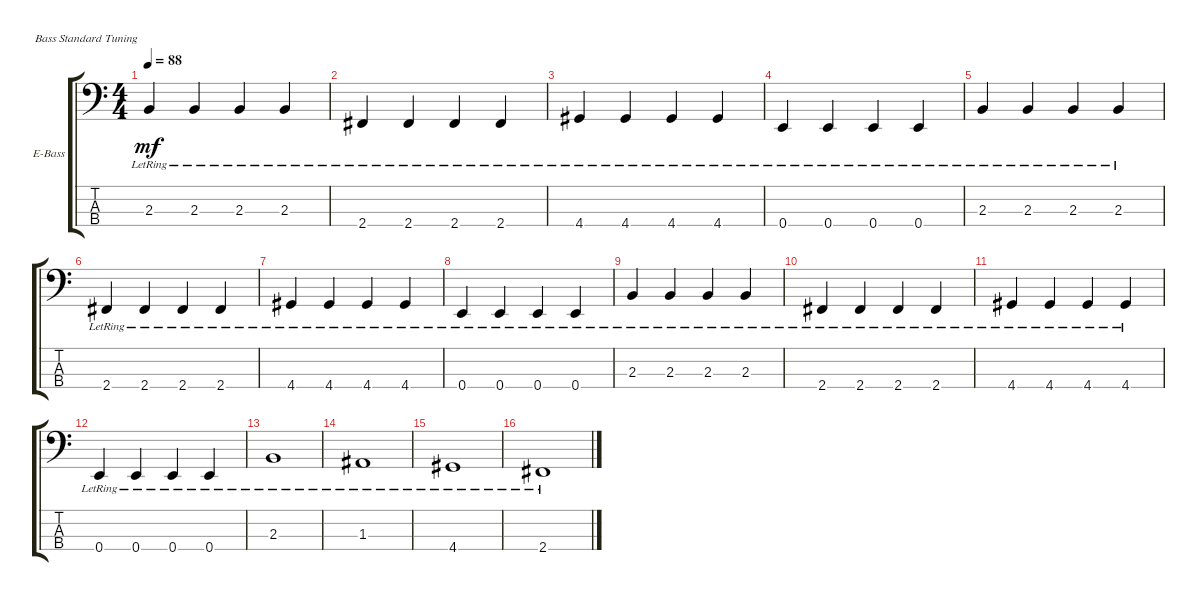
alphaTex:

\defaultSystemsLayout 4
\bracketExtendMode groupsimilarinstruments
\firstSystemTrackNameOrientation horizontal
\otherSystemsTrackNameOrientation horizontal
\track ("Electric Bass" "E-Bass") {instrument electricbassfinger}
\staff {score tabs}
\tuning (G2 D2 A1 E1)
\ts (4 4)
\tempo 88
\clef f4
\ks c
2.3{lr}.4{dy mf} 2.3{lr}.4 2.3{lr}.4 2.3{lr}.4 |
2.4{lr}.4 2.4{lr}.4 2.4{lr}.4 2.4{lr}.4 |
4.4{lr}.4 4.4{lr}.4 4.4{lr}.4 4.4{lr}.4 |
0.4{lr}.4 0.4{lr}.4 0.4{lr}.4 0.4{lr}.4 |
2.3{lr}.4 2.3{lr}.4 2.3{lr}.4 2.3{lr}.4 |
2.4{lr}.4 2.4{lr}.4 2.4{lr}.4 2.4{lr}.4 |
4.4{lr}.4 4.4{lr}.4 4.4{lr}.4 4.4{lr}.4 |
0.4{lr}.4 0.4{lr}.4 0.4{lr}.4 0.4{lr}.4 |
2.3{lr}.4 2.3{lr}.4 2.3{lr}.4 2.3{lr}.4 |
2.4{lr}.4 2.4{lr}.4 2.4{lr}.4 2.4{lr}.4 |
4.4{lr}.4 4.4{lr}.4 4.4{lr}.4 4.4{lr}.4 |
0.4{lr}.4 0.4{lr}.4 0.4{lr}.4 0.4{lr}.4 |
2.3{lr}.1 |
1.3{lr}.1 |
4.4{lr}.1 |
2.4{lr}.1
